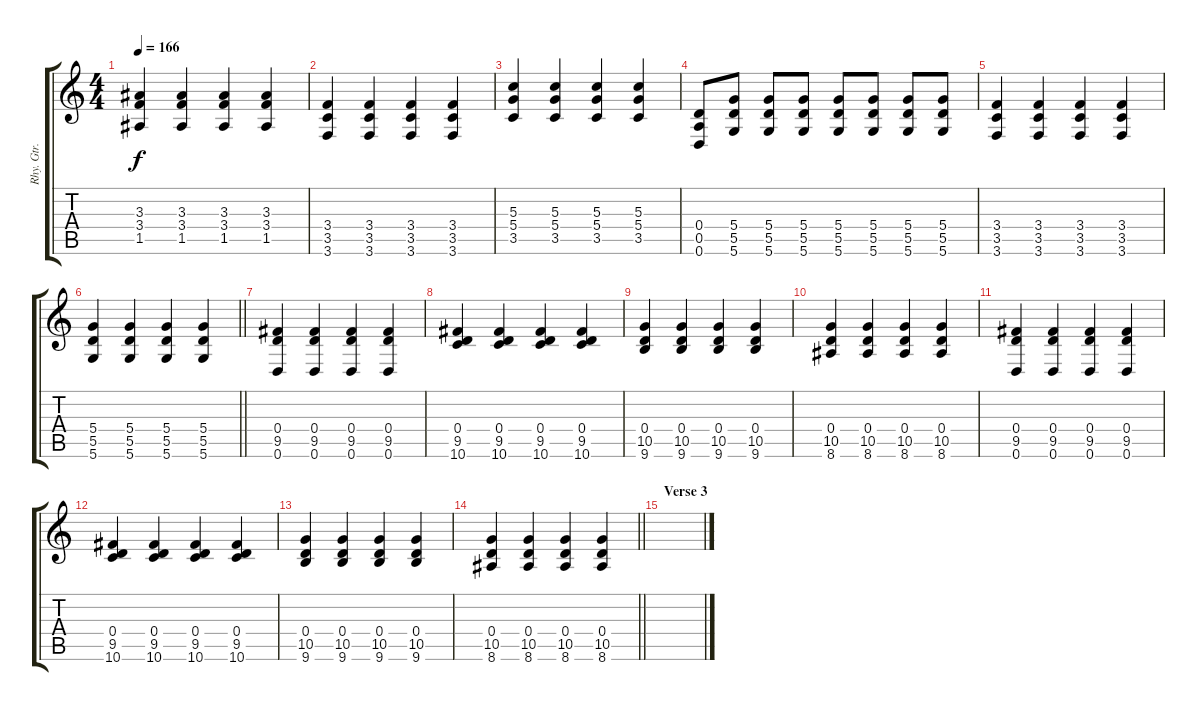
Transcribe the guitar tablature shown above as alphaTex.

\track ("Rhy. Gtr. 1" "Rhy. Gtr. ") {instrument distortionguitar}
\staff {score tabs}
\tuning (E4 B3 G3 D3 A2 D2) {hide}
\ts (4 4)
\tempo 166
\clef g2
\ks c
(3.3 3.4 1.5).4{dy f} (3.3 3.4 1.5).4 (3.3 3.4 1.5).4 (3.3 3.4 1.5).4 |
(3.4 3.5 3.6).4 (3.4 3.5 3.6).4 (3.4 3.5 3.6).4 (3.4 3.5 3.6).4 |
(5.3 5.4 3.5).4 (5.3 5.4 3.5).4 (5.3 5.4 3.5).4 (5.3 5.4 3.5).4 |
(0.4 0.5 0.6).8 (5.4 5.5 5.6).8 (5.4 5.5 5.6).8 (5.4 5.5 5.6).8 (5.4 5.5 5.6).8 (5.4 5.5 5.6).8 (5.4 5.5 5.6).8 (5.4 5.5 5.6).8 |
(3.4 3.5 3.6).4 (3.4 3.5 3.6).4 (3.4 3.5 3.6).4 (3.4 3.5 3.6).4 |
\barLineRight lightlight
(5.4 5.5 5.6).4 (5.4 5.5 5.6).4 (5.4 5.5 5.6).4 (5.4 5.5 5.6).4 |
\section ("" "")
(0.4 9.5 0.6).4 (0.4 9.5 0.6).4 (0.4 9.5 0.6).4 (0.4 9.5 0.6).4 |
(0.4 9.5 10.6).4 (0.4 9.5 10.6).4 (0.4 9.5 10.6).4 (0.4 9.5 10.6).4 |
(0.4 10.5 9.6).4 (0.4 10.5 9.6).4 (0.4 10.5 9.6).4 (0.4 10.5 9.6).4 |
(0.4 10.5 8.6).4 (0.4 10.5 8.6).4 (0.4 10.5 8.6).4 (0.4 10.5 8.6).4 |
(0.4 9.5 0.6).4 (0.4 9.5 0.6).4 (0.4 9.5 0.6).4 (0.4 9.5 0.6).4 |
(0.4 9.5 10.6).4 (0.4 9.5 10.6).4 (0.4 9.5 10.6).4 (0.4 9.5 10.6).4 |
(0.4 10.5 9.6).4 (0.4 10.5 9.6).4 (0.4 10.5 9.6).4 (0.4 10.5 9.6).4 |
\barLineRight lightlight
(0.4 10.5 8.6).4 (0.4 10.5 8.6).4 (0.4 10.5 8.6).4 (0.4 10.5 8.6).4 |
\section ("" "Verse 3")
